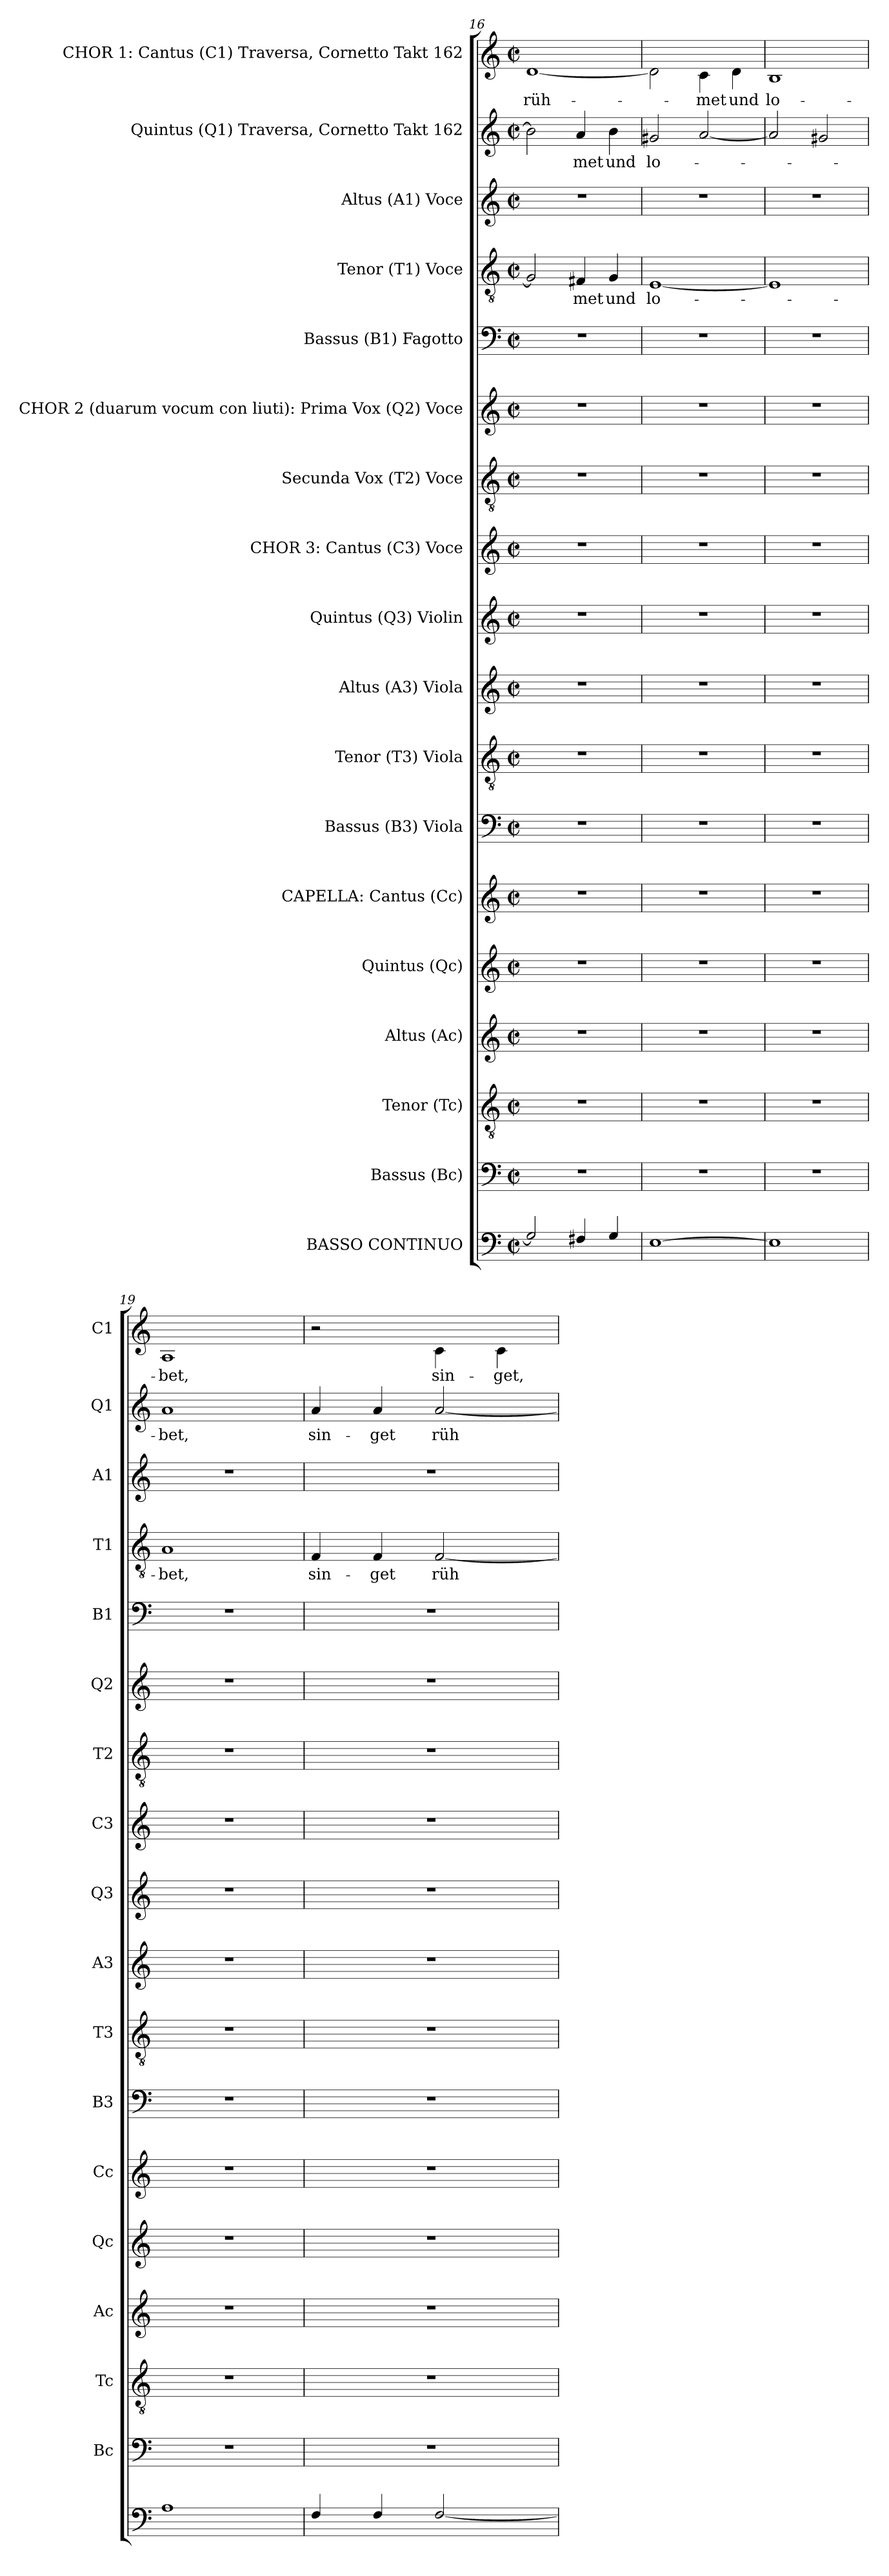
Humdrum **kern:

**kern	**kern	**kern	**kern	**kern	**kern	**kern	**kern	**kern	**kern	**kern	**kern	**kern	**kern	**kern	**text	**kern	**kern	**text	**kern	**text
*part18	*part17	*part16	*part15	*part14	*part13	*part12	*part11	*part10	*part9	*part8	*part7	*part6	*part5	*part4	*part4	*part3	*part2	*part2	*part1	*part1
*staff18	*staff17	*staff16	*staff15	*staff14	*staff13	*staff12	*staff11	*staff10	*staff9	*staff8	*staff7	*staff6	*staff5	*staff4	*staff4	*staff3	*staff2	*staff2	*staff1	*staff1
*I"BASSO CONTINUO	*I"Bassus (Bc)	*I"Tenor (Tc)	*I"Altus (Ac)	*I"Quintus (Qc)	*I"CAPELLA: Cantus (Cc)	*I"Bassus (B3) Viola	*I"Tenor (T3) Viola	*I"Altus (A3) Viola	*I"Quintus (Q3) Violin	*I"CHOR 3: Cantus (C3) Voce	*I"Secunda Vox (T2) Voce	*I"CHOR 2 (duarum vocum con liuti): Prima Vox  (Q2) Voce	*I"Bassus (B1) Fagotto	*I"Tenor (T1) Voce	*	*I"Altus (A1) Voce	*I"Quintus (Q1) Traversa, Cornetto Takt 162	*	*I"CHOR 1: Cantus (C1) Traversa, Cornetto Takt 162	*
*	*I'Bc	*I'Tc	*I'Ac	*I'Qc	*I'Cc	*I'B3	*I'T3	*I'A3	*I'Q3	*I'C3	*I'T2	*I'Q2	*I'B1	*I'T1	*	*I'A1	*I'Q1	*	*I'C1	*
*clefF4	*clefF4	*clefGv2	*clefG2	*clefG2	*clefG2	*clefF4	*clefGv2	*clefG2	*clefG2	*clefG2	*clefGv2	*clefG2	*clefF4	*clefGv2	*	*clefG2	*clefG2	*	*clefG2	*
*	*	*	*	*	*	*	*	*	*	*	*	*	*	*	*	*	*	*	*ITrd-7c-12	*
*k[]	*k[]	*k[]	*k[]	*k[]	*k[]	*k[]	*k[]	*k[]	*k[]	*k[]	*k[]	*k[]	*k[]	*k[]	*	*k[]	*k[]	*	*k[]	*
*M2/2	*M2/2	*M2/2	*M2/2	*M2/2	*M2/2	*M2/2	*M2/2	*M2/2	*M2/2	*M2/2	*M2/2	*M2/2	*M2/2	*M2/2	*	*M2/2	*M2/2	*	*M2/2	*
*met(c|)	*met(c|)	*met(c|)	*met(c|)	*met(c|)	*met(c|)	*met(c|)	*met(c|)	*met(c|)	*met(c|)	*met(c|)	*met(c|)	*met(c|)	*met(c|)	*met(c|)	*	*met(c|)	*met(c|)	*	*met(c|)	*
=16	=16	=16	=16	=16	=16	=16	=16	=16	=16	=16	=16	=16	=16	=16	=16	=16	=16	=16	=16	=16
2G/]	1r	1r	1r	1r	1r	1r	1r	1r	1r	1r	1r	1r	1r	2G/]	.	1r	2b\]	.	[1dd	rüh-
4F#X/	.	.	.	.	.	.	.	.	.	.	.	.	.	4F#X/	-met	.	4a/	-met	.	.
4G/	.	.	.	.	.	.	.	.	.	.	.	.	.	4G/	und	.	4b\	und	.	.
=17	=17	=17	=17	=17	=17	=17	=17	=17	=17	=17	=17	=17	=17	=17	=17	=17	=17	=17	=17	=17
[1E	1r	1r	1r	1r	1r	1r	1r	1r	1r	1r	1r	1r	1r	[1E	lo-	1r	2g#X/	lo-	2dd\]	.
.	.	.	.	.	.	.	.	.	.	.	.	.	.	.	.	.	[2a/	.	4cc\	-met
.	.	.	.	.	.	.	.	.	.	.	.	.	.	.	.	.	.	.	4dd\	und
!!LO:LB:g=z
=18	=18	=18	=18	=18	=18	=18	=18	=18	=18	=18	=18	=18	=18	=18	=18	=18	=18	=18	=18	=18
1E]	1r	1r	1r	1r	1r	1r	1r	1r	1r	1r	1r	1r	1r	1E]	.	1r	2a/]	.	1b	lo-
.	.	.	.	.	.	.	.	.	.	.	.	.	.	.	.	.	2g#X/	.	.	.
=19	=19	=19	=19	=19	=19	=19	=19	=19	=19	=19	=19	=19	=19	=19	=19	=19	=19	=19	=19	=19
1A	1r	1r	1r	1r	1r	1r	1r	1r	1r	1r	1r	1r	1r	1A	-bet,	1r	1a	-bet,	1a	bet,
=20	=20	=20	=20	=20	=20	=20	=20	=20	=20	=20	=20	=20	=20	=20	=20	=20	=20	=20	=20	=20
4F/	1r	1r	1r	1r	1r	1r	1r	1r	1r	1r	1r	1r	1r	4F/	sin-	1r	4a/	sin-	2r	.
4F/	.	.	.	.	.	.	.	.	.	.	.	.	.	4F/	-get	.	4a/	get	.	.
[2F/	.	.	.	.	.	.	.	.	.	.	.	.	.	[2F/	rüh-	.	[2a/	rüh-	4cc\	sin-
.	.	.	.	.	.	.	.	.	.	.	.	.	.	.	.	.	.	.	4cc\	get,
=	=	=	=	=	=	=	=	=	=	=	=	=	=	=	=	=	=	=	=	=
*-	*-	*-	*-	*-	*-	*-	*-	*-	*-	*-	*-	*-	*-	*-	*-	*-	*-	*-	*-	*-
